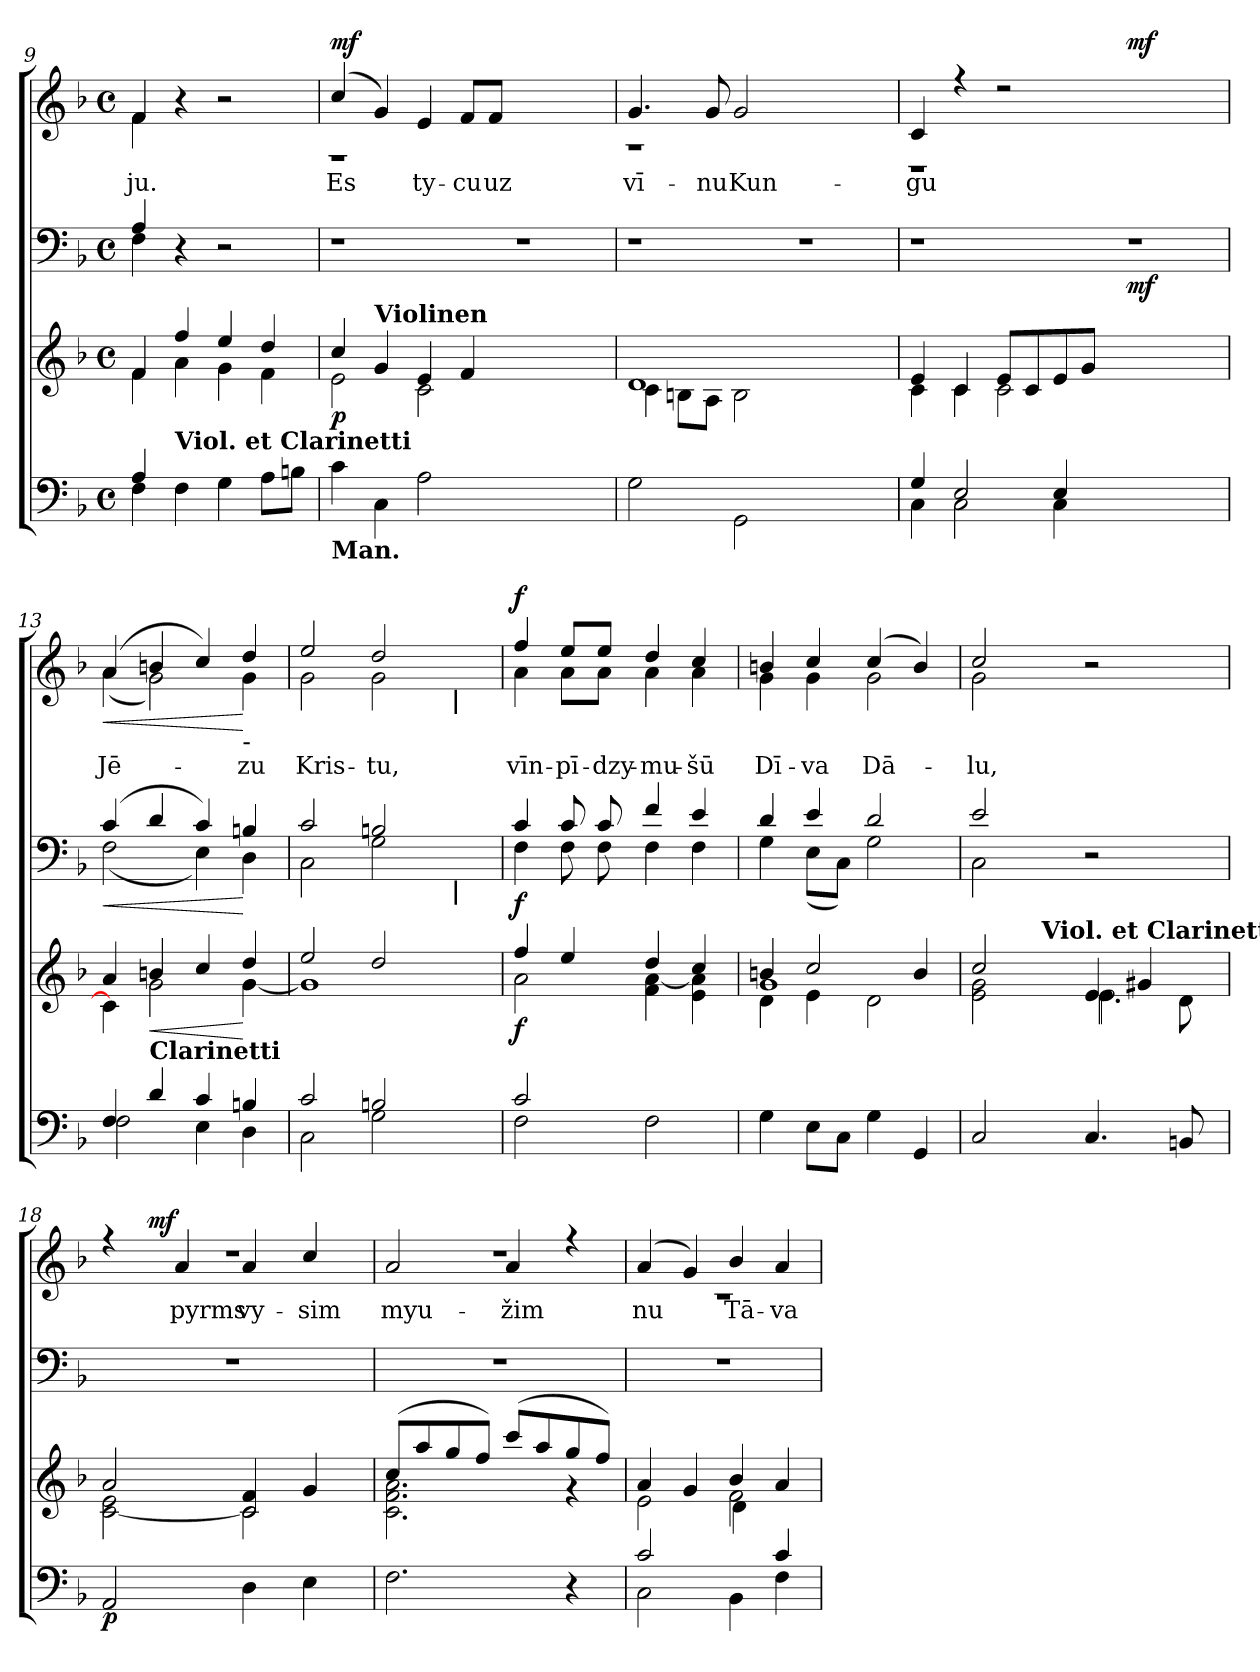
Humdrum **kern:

**kern	**dynam	**kern	**dynam	**kern	**dynam	**kern	**text	**dynam
*part4	*part4	*part3	*part3	*part2	*part2	*part1	*part1	*part1
*staff4	*staff4	*staff3	*staff3	*staff2	*staff2	*staff1	*staff1	*staff1
*clefF4	*	*clefG2	*	*clefF4	*	*clefG2	*	*
*k[b-]	*	*k[b-]	*	*k[b-]	*	*k[b-]	*	*
*F:	*	*F:	*	*F:	*	*F:	*	*
*M4/4	*	*M4/4	*	*M4/4	*	*M4/4	*	*
*met(c)	*	*met(c)	*	*met(c)	*	*met(c)	*	*
=9	=9	=9	=9	=9	=9	=9	=9	=9
*^	*	*^	*	*^	*	*	*	*
!	!	!	!	!	!	!	!	!	!	!LO:LY:b:color=#000000	!
*	*	*	*	*	*	*	*	*	*^	*	*
4Ai/	4Fi\	.	4fi/	4fi\	.	4Ai/	4Fi\	.	4fi/	4fi\	-ju.	.
!LO:TX:a:B:t=Viol. et Clarinetti	!	!	!	!	!	!	!	!	!	!	!	!
4Fi\	4ryy	.	4ffi/	4ai\	.	4r	4ryy	.	4r	4ryy	.	.
4Gi\	2ryy	.	4eei/	4gi\	.	2r	2ryy	.	2r	2ryy	.	.
8Ai\L	.	.	4ddi/	4fi\	.	.	.	.	.	.	.	.
8Bni\J	.	.	.	.	.	.	.	.	.	.	.	.
*v	*v	*	*	*	*	*v	*v	*	*	*	*	*
!!LO:LB:g=z	!!
=10	=10	=10	=10	=10	=10	=10	=10	=10	=10	=10
!LO:TX:b:B:t=Man.	!	!	!	!	!	!	!	!	!	!
!	!	!	!	!	!	!	!	!	!LO:LY:b:color=#000000	!
4ci\	.	4cci/	2ei\	p	1r	.	(4cci/	1r	Es	mf
!	!	!LO:TX:a:B:t=Violinen	!	!	!	!	!	!	!	!
4Ci\	.	4gi/	.	.	.	.	4gi/)	.	.	.
!	!	!	!	!	!	!	!	!	!LO:LY:b:color=#000000	!
2Ai\	.	4ei/	2ci\	.	.	.	4ei/	.	ty-	.
!	!	!	!	!	!	!	!	!	!LO:LY:b:color=#000000	!
.	.	4fi/	.	.	.	.	8fi/L	.	-cu	.
!	!	!	!	!	!	!	!	!	!LO:LY:b:color=#000000	!
.	.	.	.	.	.	.	8fi/J	.	uz	.
1ryy	.	1ryy	1ryy	.	1r	.	1ryy	1ryy	.	.
=11	=11	=11	=11	=11	=11	=11	=11	=11	=11	=11
!	!	!	!	!	!	!	!	!	!LO:LY:b:color=#000000	!
2Gi\	.	1di	4ci\	.	1r	.	4.gi/	1r	vī-	.
.	.	.	8Bni\L	.	.	.	.	.	.	.
!	!	!	!	!	!	!	!	!	!LO:LY:b:color=#000000	!
.	.	.	8Ai\J	.	.	.	8gi/	.	-nu	.
!	!	!	!	!	!	!	!	!	!LO:LY:b:color=#000000	!
2GGi\	.	.	2Bi\	.	.	.	2gi/	.	Kun-	.
1ryy	.	1ryy	1ryy	.	1r	.	1ryy	1ryy	.	.
*	*	*	*	*	*	*	*v	*v	*	*
=12	=12	=12	=12	=12	=12	=12	=12	=12	=12
*^	*	*	*	*	*	*	*	*	*
*	*	*	*	*	*	*	*	*^	*	*
!	!	!	!	!	!	!	!	!	!	!LO:LY:b:color=#000000	!
*	*	*	*	*	*	*^	*	*	*^	*	*
4Gi/	4Ci\	.	4ei/	4ci\	.	1r	2ryy	.	4ci/	1r	2ryy	-gu	.
2Ei/	2Ci\	.	4ci/	4ci\	.	.	.	.	4r	.	.	.	.
.	.	.	8ei/L	2ci\	.	.	4ryy	.	2r	.	4ryy	.	.
.	.	.	8ci/	.	.	.	.	.	.	.	.	.	.
4Ei/	4Ci\	.	8ei/	.	.	.	8ryy	.	.	.	8ryy	.	.
.	.	.	8gi/J	.	.	.	16ryy	.	.	.	16ryy	.	.
.	.	.	.	.	.	.	32ryy	.	.	.	32ryy	.	.
.	.	.	.	.	.	.	64ryy	.	.	.	64ryy	.	.
.	.	.	.	.	.	.	128...ryy	.	.	.	128...ryy	.	.
.	.	.	.	.	.	.	1ryy	mf	.	.	1ryy	.	mf
1ryy	1ryy	.	1ryy	1ryy	.	1r	.	.	1ryy	1ryy	.	.	.
.	.	.	.	.	.	.	1024ryy	.	.	.	1024ryy	.	.
=13	=13	=13	=13	=13	=13	=13	=13	=13	=13	=13	=13	=13	=13
!	!	!	!	!	!	!	!	!LO:HP:b	!	!	!	!	!
*	*	*	*	*	*	*	*	*	*v	*v	*v	*	*
*	*	*	*	*	*	*	*	*	*^	*	*
*	*	*	*	*	*	*	*	*	*	*^	*	*
!	!	!	!	!	!	!	!	!	!	!	!	!LO:LY:b:color=#000000	!LO:HP:b
*	*	*	*	*	*	*	*	*	*	*v	*v	*	*
4Fi/	2Fi\	.	4ai/	4ci\]	.	(4ci/	(2Fi\	<	(4ai/	(4ai\	Jē-	<
!LO:TX:a:B:t=Clarinetti	!	!	!	!	!	!	!	!	!	!	!	!
!	!	!	!	!	!LO:HP:b	!	!	!	!	!	!	!
4di/	.	.	4bni/	2gi\	<	4di/	.	.	4bni/	2gi\)	.	.
4ci/	4Ei\	.	4cci/	.	.	4ci/)	4Ei\)	.	4cci/)	.	.	.
!	!	!	!	!	!	!	!	!	!LO:TX:b:t=-	!	!	!
!	!	!	!	!	!	!	!	!	!	!	!LO:LY:b:color=#000000	!
4Bni/	4Di\	.	4ddi/	[<4gi\	[	4Bni/	4Di\	[	4ddi/	4gi\	-zu	[
*	*	*	*	*	*	*	*	*	*v	*v	*	*
=14	=14	=14	=14	=14	=14	=14	=14	=14	=14	=14	=14
*	*	*	*	*	*	*	*	*	*^	*	*
!	!	!	!	!	!	!	!	!	!	!	!LO:LY:b:color=#000000	!
*	*	*	*	*	*	*	*^	*	*	*^	*	*
2ci/	2Ci\	.	2eei/	1gi]	.	2ci/	2Ci\	2ryy	.	2eei/	2gi\	2ryy	Kris-	.
!	!	!	!	!	!	!	!	!	!	!	!	!	!LO:LY:b:color=#000000	!
2Bni/	2Gi\	.	2ddi/	.	.	2Bni/	2Gi\	8ryy	.	2ddi/	2gi\	8ryy	-tu,	.
.	.	.	.	.	.	.	.	16ryy	.	.	.	16ryy	.	.
.	.	.	.	.	.	.	.	32ryy	.	.	.	32ryy	.	.
.	.	.	.	.	.	.	.	64ryy	.	.	.	64ryy	.	.
.	.	.	.	.	.	.	.	128ryy	.	.	.	128ryy	.	.
.	.	.	.	.	.	.	.	512ryy	.	.	.	512ryy	.	.
!	!	!	!	!	!	!	!	!	!	!	!	!LO:TX:b:B:t=|	!	!
!	!	!	!	!	!	!	!	!LO:TX:b:B:t=|	!	!	!	!	!	!
.	.	.	.	.	.	.	.	4ryy	.	.	.	4ryy	.	.
.	.	.	.	.	.	.	.	256.ryy	.	.	.	256.ryy	.	.
*	*	*	*	*	*	*	*v	*v	*	*	*	*	*	*
*	*	*	*	*	*	*	*	*	*v	*v	*v	*	*
=15	=15	=15	=15	=15	=15	=15	=15	=15	=15	=15	=15
*	*	*	*	*	*	*	*^	*	*^	*	*
*	*	*	*	*	*	*	*	*	*	*	*^	*	*
!	!	!	!	!	!	!	!	!	!	!	!	!	!LO:LY:b:color=#000000	!
*	*	*	*	*	*	*	*v	*v	*	*	*	*	*	*
*	*	*	*	*	*	*	*	*	*	*v	*v	*	*
2ci/	2Fi\	.	4ffi/	2ai\	f	4ci/	4Fi\	f	4ffi/	4ai\	vīn-	f
!	!	!	!	!	!	!	!	!	!	!	!LO:LY:b:color=#000000	!
.	.	.	4eei/	.	.	8ci/	8Fi\	.	8eei/L	8ai\L	-pī-	.
!	!	!	!	!	!	!	!	!	!	!	!LO:LY:b:color=#000000	!
.	.	.	.	.	.	8ci/	8Fi\	.	8eei/J	8ai\J	-dzy-	.
!	!	!	!	!	!	!	!	!	!	!	!LO:LY:b:color=#000000	!
2ryy	2Fi\	.	4ddi/	4fi\ [<4ai	.	4fi/	4Fi\	.	4ddi/	4ai\	-mu-	.
!	!	!	!	!	!	!	!	!	!	!	!LO:LY:b:color=#000000	!
.	.	.	4cci/	4ei\ 4ai]	.	4ei/	4Fi\	.	4cci/	4ai\	-šū	.
*v	*v	*	*	*	*	*	*	*	*	*	*	*
!!LO:PB:g=z	!!
=16	=16	=16	=16	=16	=16	=16	=16	=16	=16	=16	=16
*	*	*	*^	*	*	*	*	*	*	*	*
!	!	!	!	!	!	!	!	!	!	!	!LO:LY:b:color=#000000	!
4Gi\	.	4bni/	4di\	1gi	.	4di/	4Gi\	.	4bni/	4gi\	Dī-	.
!	!	!	!	!	!	!	!	!	!	!	!LO:LY:b:color=#000000	!
8Ei\L	.	2cci/	4ei\	.	.	4ei/	(8Ei\L	.	4cci/	4gi\	-va	.
8Ci\J	.	.	.	.	.	.	8Ci\J)	.	.	.	.	.
!	!	!	!	!	!	!	!	!	!	!	!LO:LY:b:color=#000000	!
4Gi\	.	.	2di\	.	.	2di/	2Gi\	.	(4cci/	2gi\	Dā-	.
4GGi/	.	4bi/	.	.	.	.	.	.	4bi/)	.	.	.
=17	=17	=17	=17	=17	=17	=17	=17	=17	=17	=17	=17	=17
!	!	!	!	!	!	!	!	!	!	!	!LO:LY:b:color=#000000	!
*	*	*	*	*^	*	*	*	*	*	*	*	*
2Ci/	.	2cci/	2ei\ 2gi	2ryy	4ryy	.	2ei/	2Ci\	.	2cci/	2gi\	-lu,	.
.	.	.	.	.	32ryy	.	.	.	.	.	.	.	.
.	.	.	.	.	128ryy	.	.	.	.	.	.	.	.
.	.	.	.	.	256ryy	.	.	.	.	.	.	.	.
.	.	.	.	.	1024ryy	.	.	.	.	.	.	.	.
!	!	!	!	!	!LO:TX:a:B:t=Viol. et Clarinetti	!	!	!	!	!	!	!	!
.	.	.	.	.	2ryy	.	.	.	.	.	.	.	.
4.Ci/	.	4ei/	4.ei\	2ei\	.	.	2r	2ryy	.	2r	2ryy	.	.
.	.	4g#Xi/	.	.	.	.	.	.	.	.	.	.	.
.	.	.	.	.	8ryy	.	.	.	.	.	.	.	.
8BBni/	.	.	8di\	.	.	.	.	.	.	.	.	.	.
.	.	.	.	.	16ryy	.	.	.	.	.	.	.	.
.	.	.	.	.	64ryy	.	.	.	.	.	.	.	.
.	.	.	.	.	512.ryy	.	.	.	.	.	.	.	.
*	*	*	*	*v	*v	*	*	*	*	*	*	*	*
*	*	*	*	*	*	*v	*v	*	*	*	*	*
=18	=18	=18	=18	=18	=18	=18	=18	=18	=18	=18	=18
*	*	*	*	*	*	*	*	*	*^	*	*
2AAi/	p	2ai/	[<2ci\ 2ei	2ryy	.	1r	.	4r	1r	8ryy	.	.
.	.	.	.	.	.	.	.	.	.	64ryy	.	.
.	.	.	.	.	.	.	.	.	.	128ryy	.	.
.	.	.	.	.	.	.	.	.	.	512ryy	.	.
.	.	.	.	.	.	.	.	.	.	2ryy	.	mf
!	!	!	!	!	!	!	!	!	!	!	!LO:LY:b:color=#000000	!
.	.	.	.	.	.	.	.	4ai/	.	.	pyrms	.
!	!	!	!	!	!	!	!	!	!	!	!LO:LY:b:color=#000000	!
4Di\	.	4fi/	2ci\]	2ci/	.	.	.	4ai/	.	.	vy-	.
.	.	.	.	.	.	.	.	.	.	4ryy	.	.
!	!	!	!	!	!	!	!	!	!	!	!LO:LY:b:color=#000000	!
4Ei\	.	4gi/	.	.	.	.	.	4cci/	.	.	-sim	.
.	.	.	.	.	.	.	.	.	.	16ryy	.	.
.	.	.	.	.	.	.	.	.	.	32ryy	.	.
.	.	.	.	.	.	.	.	.	.	256.ryy	.	.
*	*	*	*v	*v	*	*	*	*v	*v	*v	*	*
=19	=19	=19	=19	=19	=19	=19	=19	=19	=19
*	*	*	*^	*	*	*	*^	*	*
*	*	*	*	*	*	*	*	*	*^	*	*
!	!	!	!	!	!	!	!	!	!	!	!LO:LY:b:color=#000000	!
*	*	*	*v	*v	*	*	*	*	*v	*v	*	*
2.Fi\	.	(8cci/L	2.ci\ 2.fi 2.ai	.	1r	.	2ai/	1r	myu-	.
.	.	8aai/	.	.	.	.	.	.	.	.
.	.	8ggi/	.	.	.	.	.	.	.	.
.	.	8ffi/J)	.	.	.	.	.	.	.	.
!	!	!	!	!	!	!	!	!	!LO:LY:b:color=#000000	!
.	.	(8ccci/L	.	.	.	.	4ai/	.	-žim	.
.	.	8aai/	.	.	.	.	.	.	.	.
4r	.	8ggi/	4r	.	.	.	4r	.	.	.
.	.	8ffi/J)	.	.	.	.	.	.	.	.
!!LO:LB:g=z	!!
=20	=20	=20	=20	=20	=20	=20	=20	=20	=20	=20
*^	*	*	*^	*	*	*	*	*	*	*
!	!	!	!	!	!	!	!	!	!	!	!LO:LY:b:color=#000000	!
2ci/	2Ci\	.	4ai/	2ei\	2ryy	.	1r	.	(4ai/	1r	nu	.
.	.	.	4gi/	.	.	.	.	.	4gi/)	.	.	.
!	!	!	!	!	!	!	!	!	!	!	!LO:LY:b:color=#000000	!
4ryy	4BB-i\	.	4b-i/	2fi\	4di\	.	.	.	4b-i/	.	Tā-	.
!	!	!	!	!	!	!	!	!	!	!	!LO:LY:b:color=#000000	!
4ci/	4Fi\	.	4ai/	.	4ryy	.	.	.	4ai/	.	-va	.
*v	*v	*	*	*	*	*	*	*	*v	*v	*	*
*	*	*v	*v	*v	*	*	*	*	*	*
=	=	=	=	=	=	=	=	=
*-	*-	*-	*-	*-	*-	*-	*-	*-
